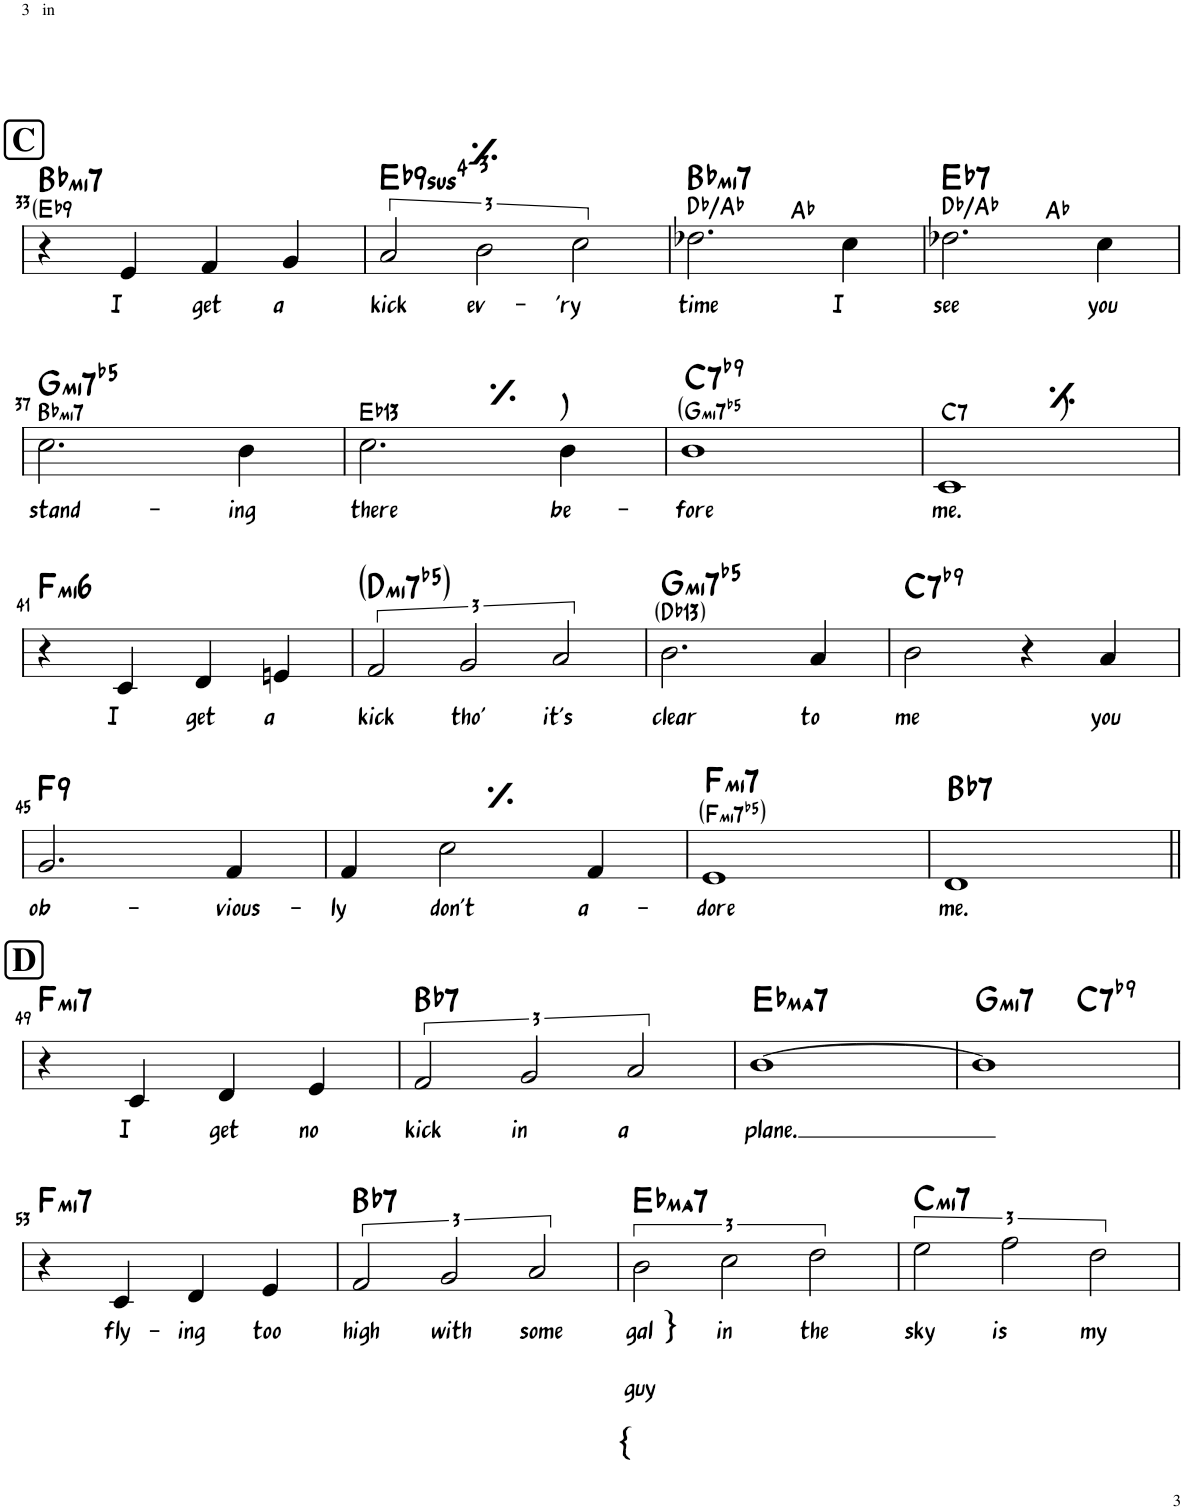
**kern	**text	**text	**harte
*part1	*part1	*part1	*part1
*staff1	*staff1	*staff1	*
*I"Piano	*	*	*
*I'Pno	*	*	*
!!LO:PB:g=z
*clefG2	*	*	*
*k[b-e-a-]	*	*	*
*M2/2	*	*	*
*met(c|)	*	*	*
!!LO:REH:place=s1:a:B:cj:fs=14:t=C
=33	=33	=33	=33
!	!	!	!LO:H:n=1:kt=9
!	!	!	!LO:H:n=2:kt=mi7
4r	.	.	Eb:9 Bb:min7
!	!LO:LY:b	!	!
4e-/	I	.	.
!	!LO:LY:b	!	!
4f/	get	.	.
!	!LO:LY:b	!	!
4g/	a	.	.
=34	=34	=34	=34
!	!LO:LY:b	!	!LO:H:kt=94
3a-/	kick	.	Eb:sus4(b3,7,9)
!	!LO:LY:b	!	!
3b-\	ev-	.	.
!	!LO:LY:b	!	!
3cc\	-'ry	.	.
=35	=35	=35	=35
!	!LO:LY:b	!	!LO:H:n=2:kt=mi7
*^	*	*	*
2.dd-X\	2ryy	time	.	Db:maj/5 Bb:min7
.	2ryy	.	.	Ab:maj
!	!	!LO:LY:b	!	!
4cc\	.	I	.	.
=36	=36	=36	=36	=36
!	!	!LO:LY:b	!	!LO:H:n=2:kt=7
2.dd-X\	2ryy	see	.	Db:maj/5 Eb:7
.	2ryy	.	.	Ab:maj
!	!	!LO:LY:b	!	!
4cc\	.	you	.	.
!!LO:LB:g=z	!!
=37	=37	=37	=37	=37
!	!	!LO:LY:b	!	!LO:H:n=1:kt=mi7
!	!	!	!	!LO:H:n=2:kt=mi7b5
*v	*v	*	*	*
2.cc\	stand-	.	Bb:min7 G:hdim7
!	!LO:LY:b	!	!
4b-\	-ing	.	.
=38	=38	=38	=38
!	!LO:LY:b	!	!LO:H:kt=13
2.cc\	there	.	Eb:9(11,13)
!	!LO:LY:b	!	!LO:H:kt=N.C.
4b-\	be-	.	N
=39	=39	=39	=39
!	!LO:LY:b	!	!LO:H:n=1:kt=mi7b5
!	!	!	!LO:H:n=2:kt=7
1b-	-fore	.	G:hdim7 C:7(b9)
=40	=40	=40	=40
!	!LO:LY:b	!	!LO:H:n=1:kt=7
!	!	!	!LO:H:n=2:kt=N.C.
1c	me.	.	C:7 N
!!LO:LB:g=z
=41	=41	=41	=41
!	!	!	!LO:H:kt=mi6
4r	.	.	F:min6
!	!LO:LY:b	!	!
4c/	I	.	.
!	!LO:LY:b	!	!
4d/	get	.	.
!	!LO:LY:b	!	!
4en/	a	.	.
=42	=42	=42	=42
!	!LO:LY:b	!	!LO:H:kt=mi7b5
3f/	kick	.	D:hdim7
!	!LO:LY:b	!	!
3g/	tho'	.	.
!	!LO:LY:b	!	!
3a-/	it's	.	.
=43	=43	=43	=43
!	!LO:LY:b	!	!LO:H:n=1:kt=13
!	!	!	!LO:H:n=2:kt=mi7b5
2.b-\	clear	.	Db:9(11,13) G:hdim7
!	!LO:LY:b	!	!
4a-/	to	.	.
=44	=44	=44	=44
!	!LO:LY:b	!	!LO:H:kt=7
2b-\	me	.	C:7(b9)
4r	.	.	.
!	!LO:LY:b	!	!
4a-/	you	.	.
!!LO:LB:g=z
=45	=45	=45	=45
!	!LO:LY:b	!	!LO:H:kt=9
2.g/	ob-	.	F:9
!	!LO:LY:b	!	!
4f/	-vious-	.	.
=46	=46	=46	=46
!	!LO:LY:b	!	!
4f/	-ly	.	.
!	!LO:LY:b	!	!
2cc\	don't	.	.
!	!LO:LY:b	!	!
4f/	a-	.	.
=47	=47	=47	=47
!	!LO:LY:b	!	!LO:H:n=1:kt=mi7b5
!	!	!	!LO:H:n=2:kt=mi7
1e-	-dore	.	F:hdim7 F:min7
=48	=48	=48	=48
!	!LO:LY:b	!	!LO:H:kt=7
1d	me.	.	Bb:7
!!LO:LB:g=z
!!LO:REH:place=s1:a:B:cj:fs=14:t=D
=49||	=49||	=49||	=49||
!	!	!	!LO:H:kt=mi7
4r	.	.	F:min7
!	!LO:LY:b	!	!
4c/	I	.	.
!	!LO:LY:b	!	!
4d/	get	.	.
!	!LO:LY:b	!	!
4e-/	no	.	.
=50	=50	=50	=50
!	!LO:LY:b	!	!LO:H:kt=7
3f/	kick	.	Bb:7
!	!LO:LY:b	!	!
3g/	in	.	.
!	!LO:LY:b	!	!
3a-/	a	.	.
=51	=51	=51	=51
!	!LO:LY:b	!	!LO:H:kt=ma7
[1b-	plane.	.	Eb:maj7
=52	=52	=52	=52
!	!	!	!LO:H:kt=mi7
*^	*	*	*
1b-]	2ryy	.	.	G:min7
!	!	!	!	!LO:H:kt=7
.	2ryy	.	.	C:7(b9)
!!LO:LB:g=z	!!
=53	=53	=53	=53	=53
!	!	!	!	!LO:H:kt=mi7
*v	*v	*	*	*
4r	.	.	F:min7
!	!LO:LY:b	!	!
4c/	fly-	.	.
!	!LO:LY:b	!	!
4d/	-ing	.	.
!	!LO:LY:b	!	!
4e-/	too	.	.
=54	=54	=54	=54
!	!LO:LY:b	!	!LO:H:kt=7
3f/	high	.	Bb:7
!	!LO:LY:b	!	!
3g/	with	.	.
!	!LO:LY:b	!	!
3a-/	some	.	.
=55	=55	=55	=55
!LO:TX:b:t={	!	!	!
!	!LO:LY:b	!LO:LY:b	!LO:H:kt=ma7
3b-\	gal	guy	Eb:maj7
!LO:TX:b:t=}	!	!	!
!	!LO:LY:b	!	!
3cc\	in	.	.
!	!LO:LY:b	!	!
3dd\	the	.	.
=56	=56	=56	=56
!	!LO:LY:b	!	!LO:H:kt=mi7
3ee-\	sky	.	C:min7
!	!LO:LY:b	!	!
3ff\	is	.	.
!	!LO:LY:b	!	!
3dd\	my	.	.
=	=	=	=
*-	*-	*-	*-
